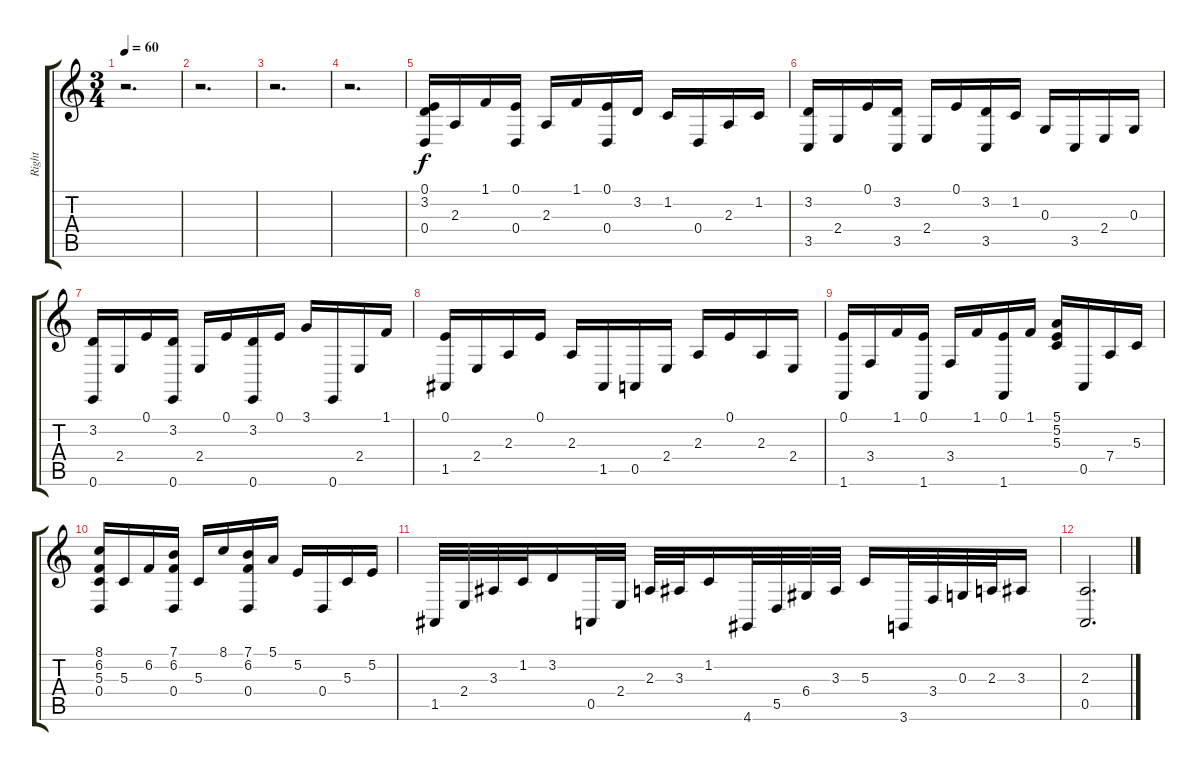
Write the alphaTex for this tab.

\track ("Right" "Right") {instrument acousticgrandpiano}
\staff {score tabs}
\tuning (E4 B3 G3 D3 A2 E2) {hide}
\ts (3 4)
\tempo 60
\clef g2
\ks c
r.2{d dy f} |
r.2{d} |
r.2{d} |
r.2{d} |
(0.1 3.2 0.4).16 2.3.16 1.1.16 (0.1 0.4).16 2.3.16 1.1.16 (0.1 0.4).16 3.2.16 1.2.16 0.4.16 2.3.16 1.2.16 |
(3.2 3.5).16 2.4.16 0.1.16 (3.2 3.5).16 2.4.16 0.1.16 (3.2 3.5).16 1.2.16 0.3.16 3.5.16 2.4.16 0.3.16 |
(3.2 0.6).16 2.4.16 0.1.16 (3.2 0.6).16 2.4.16 0.1.16 (3.2 0.6).16 0.1.16 3.1.16 0.6.16 2.4.16 1.1.16 |
(0.1 1.5).16 2.4.16 2.3.16 0.1.16 2.3.16 1.5.16 0.5.16 2.4.16 2.3.16 0.1.16 2.3.16 2.4.16 |
(0.1 1.6).16 3.4.16 1.1.16 (0.1 1.6).16 3.4.16 1.1.16 (0.1 1.6).16 1.1.16 (5.1 5.2 5.3).16 0.5.16 7.4.16 5.3.16 |
(8.1 6.2 5.3 0.4).16 5.3.16 6.2.16 (7.1 6.2 0.4).16 5.3.16 8.1.16 (7.1 6.2 0.4).16 5.1.16 5.2.16 0.4.16 5.3.16 5.2.16 |
1.5.32 2.4.32 3.3.32 1.2.32 3.2.16 0.5.32 2.4.32 2.3.32 3.3.32 1.2.16 4.6.32 5.5.32 6.4.32 3.3.32 5.3.16 3.6.32 3.4.32 0.3.32 2.3.32 3.3.16 |
(2.3 0.5).2{d}
